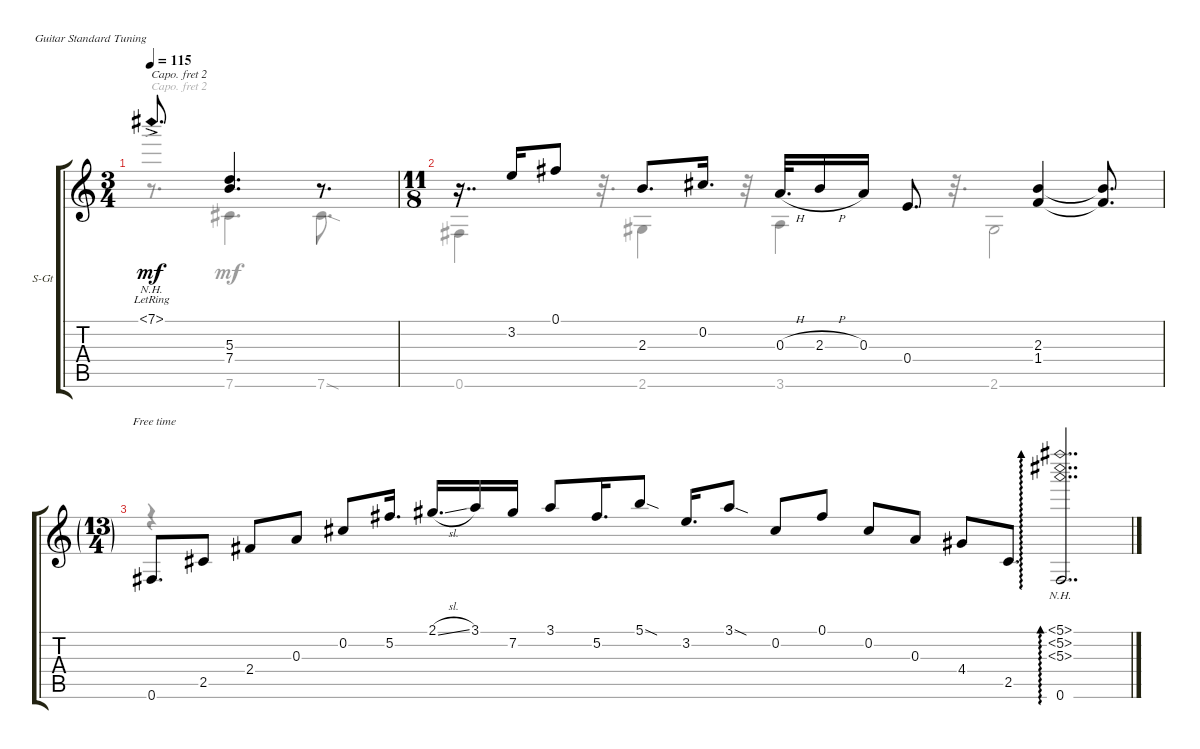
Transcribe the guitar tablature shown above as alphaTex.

\defaultSystemsLayout 4
\bracketExtendMode groupsimilarinstruments
\firstSystemTrackNameOrientation horizontal
\otherSystemsTrackNameOrientation horizontal
\track ("Steel Guitar" "S-Gt") {instrument acousticguitarsteel}
\staff {score tabs}
\capo 2
\tuning (E4 B3 G3 D3 A2 E2)
\voice
\ts (3 4)
\tempo 115
\clef g2
\scale
0.693057
\ks c
7.1{nh ac lr}.8{d dy mf} (7.4 5.3).4{d} r.8{d} |
\ts (11 8)
\scale
0.652743 r.16{dd} 3.2.16 0.1.8 2.3.8{d} 0.2.16{d} 0.3{h}.32{d} 2.3{h}.16 0.3.16 0.4.8{d} (2.3 1.4).4 (1.4{t} 2.3{t}).8{d} |
\ts (13 4)
\ft
\scale
0.720478 0.6.8{d} 2.5.8 2.4.8 0.3.8 0.2.8 5.2.16{d} 2.1{sl}.16{d} 3.1.16 7.2.16 3.1.8 5.2.16{d} 5.1{sod}.8 3.2.16{d} 3.1{sod}.8 0.2.8 0.1.8 0.2.8 0.3.8 4.4.8 2.5.8{d} (0.6 5.1{nh} 5.2{nh} 5.3{nh}).2{dd ad 0}
\voice
\clef g2
\ottava regular
\simile none
\scale
0.693057
\ks c
r.8{d dy mf} 7.6.4{d} 7.6{sod}.8{d} |
\scale
0.652743 0.6.4 r.32{d} 2.6.4 r.32 3.6.4 r.32{d} 2.6.2 |
\scale
0.720478 r.4
